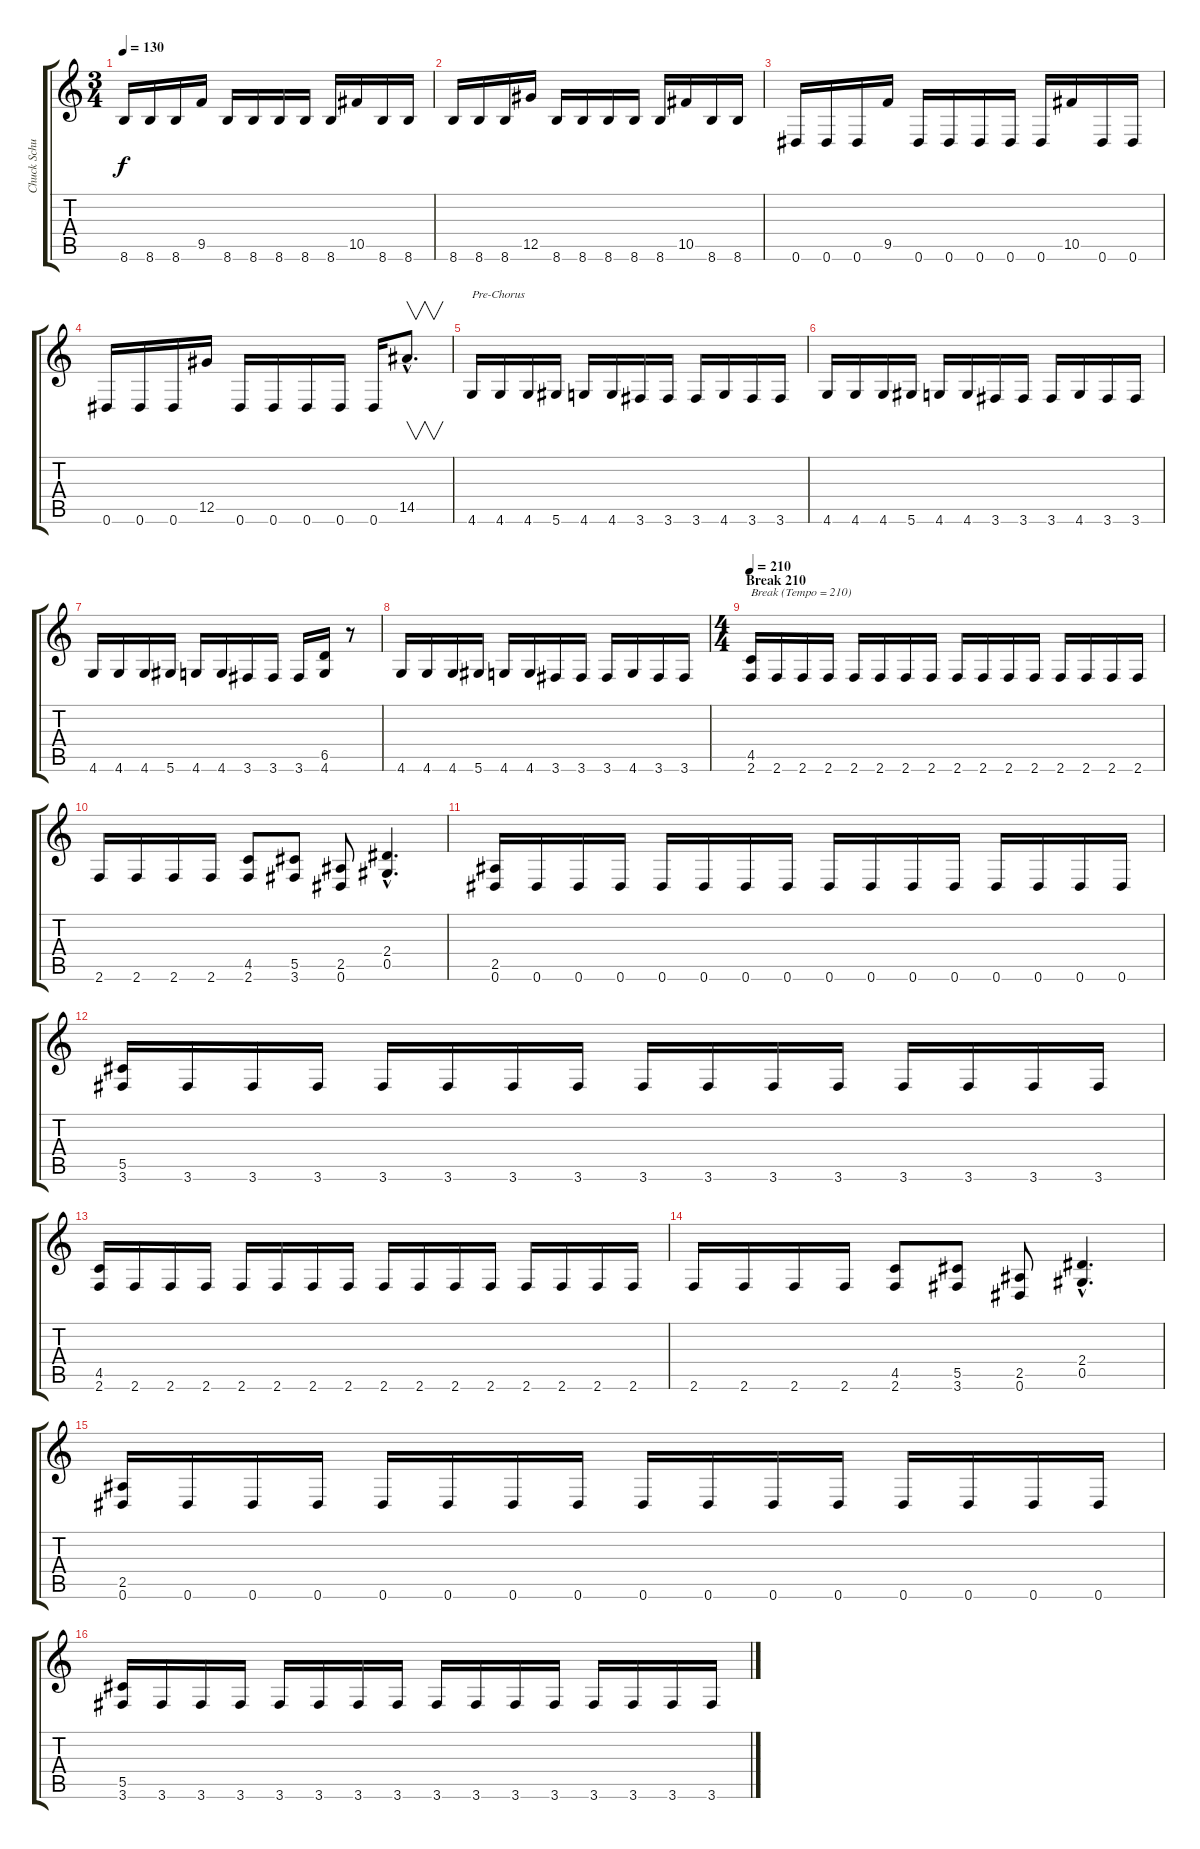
\track ("Chuck Schuldiner" "Chuck Schu") {instrument distortionguitar}
\staff {score tabs}
\tuning (Eb4 Bb3 Gb3 Db3 Ab2 Eb2) {hide}
\ts (3 4)
\tempo 130
\clef g2
\ks c
8.6.16{dy f} 8.6.16 8.6.16 9.5.16 8.6.16 8.6.16 8.6.16 8.6.16 8.6.16 10.5.16 8.6.16 8.6.16 |
8.6.16 8.6.16 8.6.16 12.5.16 8.6.16 8.6.16 8.6.16 8.6.16 8.6.16 10.5.16 8.6.16 8.6.16 |
0.6.16 0.6.16 0.6.16 9.5.16 0.6.16 0.6.16 0.6.16 0.6.16 0.6.16 10.5.16 0.6.16 0.6.16 |
0.6.16 0.6.16 0.6.16 12.5.16 0.6.16 0.6.16 0.6.16 0.6.16 0.6.16 14.5{hac}.8{v d} |
4.6.16{txt "Pre-Chorus"} 4.6.16 4.6.16 5.6.16 4.6.16 4.6.16 3.6.16 3.6.16 3.6.16 4.6.16 3.6.16 3.6.16 |
4.6.16 4.6.16 4.6.16 5.6.16 4.6.16 4.6.16 3.6.16 3.6.16 3.6.16 4.6.16 3.6.16 3.6.16 |
4.6.16 4.6.16 4.6.16 5.6.16 4.6.16 4.6.16 3.6.16 3.6.16 3.6.16 (6.5 4.6).16 r.8 |
4.6.16 4.6.16 4.6.16 5.6.16 4.6.16 4.6.16 3.6.16 3.6.16 3.6.16 4.6.16 3.6.16 3.6.16 |
\ts (4 4)
\section ("" "Break 210")
\tempo 210
(4.5 2.6).16{txt "Break (Tempo = 210)"} 2.6.16 2.6.16 2.6.16 2.6.16 2.6.16 2.6.16 2.6.16 2.6.16 2.6.16 2.6.16 2.6.16 2.6.16 2.6.16 2.6.16 2.6.16 |
2.6.16 2.6.16 2.6.16 2.6.16 (4.5 2.6).8 (5.5 3.6).8 (2.5 0.6).8 (2.4{hac} 0.5{hac}).4{d} |
(2.5 0.6).16 0.6.16 0.6.16 0.6.16 0.6.16 0.6.16 0.6.16 0.6.16 0.6.16 0.6.16 0.6.16 0.6.16 0.6.16 0.6.16 0.6.16 0.6.16 |
(5.5 3.6).16 3.6.16 3.6.16 3.6.16 3.6.16 3.6.16 3.6.16 3.6.16 3.6.16 3.6.16 3.6.16 3.6.16 3.6.16 3.6.16 3.6.16 3.6.16 |
(4.5 2.6).16 2.6.16 2.6.16 2.6.16 2.6.16 2.6.16 2.6.16 2.6.16 2.6.16 2.6.16 2.6.16 2.6.16 2.6.16 2.6.16 2.6.16 2.6.16 |
2.6.16 2.6.16 2.6.16 2.6.16 (4.5 2.6).8 (5.5 3.6).8 (2.5 0.6).8 (2.4{hac} 0.5{hac}).4{d} |
(2.5 0.6).16 0.6.16 0.6.16 0.6.16 0.6.16 0.6.16 0.6.16 0.6.16 0.6.16 0.6.16 0.6.16 0.6.16 0.6.16 0.6.16 0.6.16 0.6.16 |
(5.5 3.6).16 3.6.16 3.6.16 3.6.16 3.6.16 3.6.16 3.6.16 3.6.16 3.6.16 3.6.16 3.6.16 3.6.16 3.6.16 3.6.16 3.6.16 3.6.16
